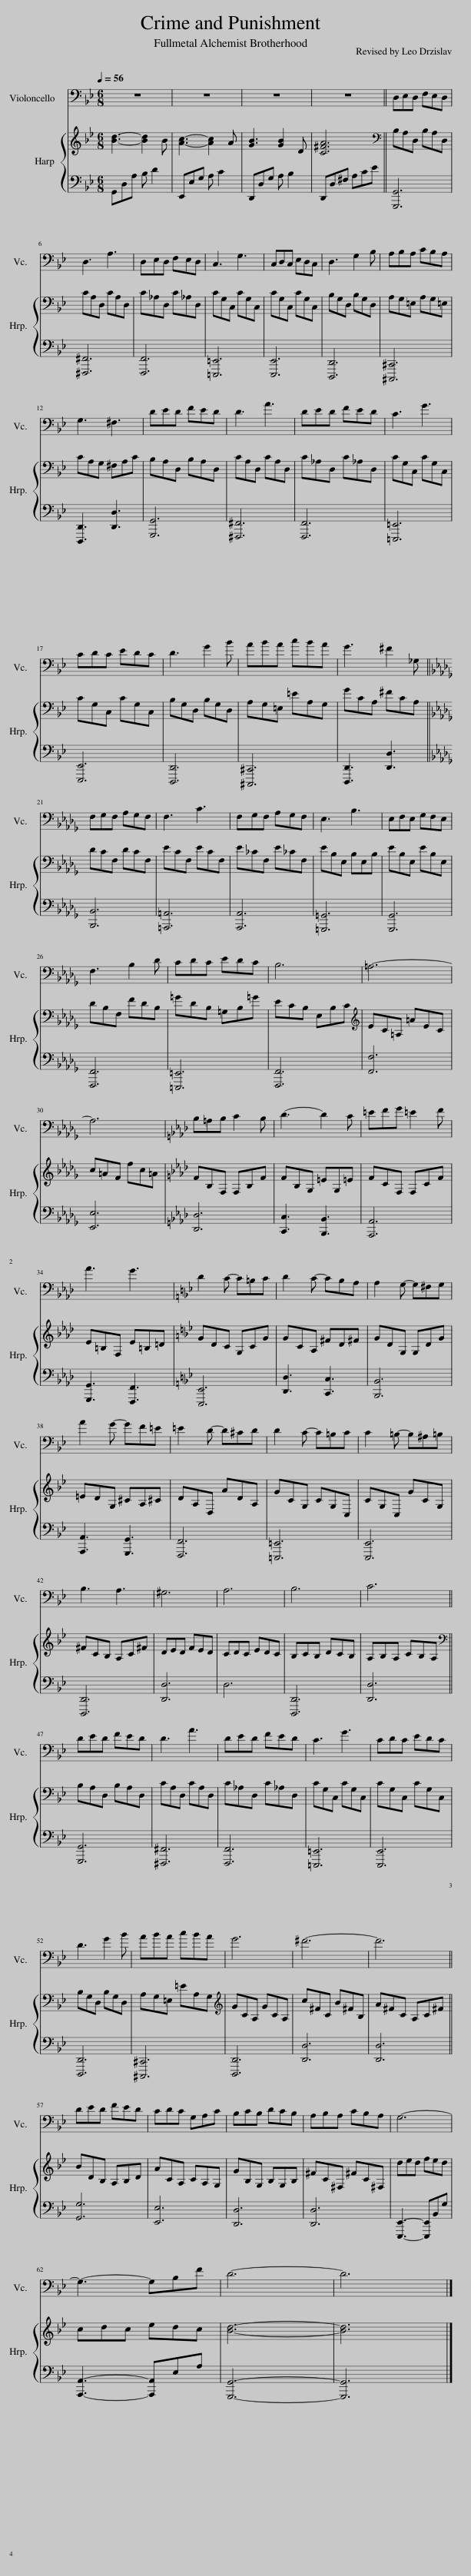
X:1
%%score 1 { 2 | 3 }
L:1/8
Q:1/4=56
M:6/8
I:linebreak $
K:Bb
V:1 bass
V:2 treble
V:3 bass
V:1
 z6 | z6 | z6 | z6 || D,E,D, F,E,D, |$ %5
 D,3 A,3 | D,E,D, F,E,D, | C,3 G,3 | C,D,C, E,D,C, | D,3 G,2 B, | %10
 A,B,A, CB,A, |$ G,3 ^F,3 | DED FED | D3 A3 | DED FED | %15
 C3 G3 |$ CDC EDC | D3 G2 B | ABA cBA | G3 ^F2 _G, ||$ %20
[K:Db] F,G,F, A,G,F, | F,3 C3 | F,G,F, A,G,F, | E,3 B,3 | E,F,E, G,F,E, |$ %25
 F,3 B,2 D | CDC EDC | B,6 | =A,6- |$ A,6 | %30
[K:Ab] B,=A,B, C2 B, | D3- D2 C | =EFG =E2 F |$ A3 G3 |[K:Bb] D2 C- C=B,C | %35
 D2 C- CB,A, | A,2 G,- G,^F,G, |$ A2 G- GF=E | =E2 D- D^CD | D2 C- C=B,C | %40
 C2 =B,- B,^A,=B, |$ B,3 A,3 | ^G,6 | A,6 | B,6 | %45
 C6 ||$ DED FED | D3 A3 | DED FED | C3 G3 | %50
 CDC EDC |$ D3 G2 B | ABA cBA | G6 | ^F6- | %55
 F6 ||$ DED FED | CDC G,A,C | B,CB, DCB, | A,B,A, CB,A, | %60
 G,6- |$ G,3- G,B,F | D6- | D6 |] %64
V:2
 [Bd]3- [Bd]2 B | [Ac]3- [Ac]2 A | [GB]3 [GB]2 D | [C^FA]6 ||[K:bass] B,A,D, B,A,D, |$ %5
 CA,D, CA,D, | C_A,D, C_A,D, | CG,C, CG,C, | CG,C, CG,C, | B,G,D, B,G,D, | %10
 A,G,=E, A,G,=E, |$ CA,G, ^F,A,C | B,A,D, B,A,D, | CA,D, CA,D, | C_A,D, C_A,D, | %15
 CG,C, CG,C, |$ CG,C, CG,C, | B,G,D, B,G,D, | A,G,=E, =EA,G, | GCA, ^FCA, ||$ %20
[K:Db] DCF, DCF, | ECF, ECF, | E_CF, E_CF, | EB,E, B,E,B, | EB,E, EB,E, |$ %25
 DB,F, FDB, | =GDB, =G,B,=G | ECB, E,B,C |[K:treble] EC=A, =AEC |$ c=AF fc=A | %30
[K:Ab] FB,F, F,B,F | FB,G, =EG,=E | FCF, F,CF |$ E=B,F, E=B,=D |[K:Bb] GDC G,CG | %35
 GCA, ^FD^F | GDG, G,DG |$ =EDG, ^CA,^C | DA,D, ADA, | GCG, CG,C, | %40
 CG,C, GCG, |$ ^FCB, A,C^F | DED FED | CDC EDC | B,CB, DCB, | %45
 A,B,A, CB,A, ||$[K:bass] B,A,D, B,A,D, | CA,D, CA,D, | C_A,D, C_A,D, | CG,C, CG,C, | %50
 CG,C, CG,C, |$ B,G,D, B,G,D, | A,G,=E, =EA,G, |[K:treble] GCA, GCA, | c^FC B^FB, | %55
 A^FC A,C^F ||$ BDB, A,B,D | ACA, CA,G, | GB,G, B,G,B, | ^FC^F, ^FC^F, | %60
 ded fed |$ cdc edc | [Bd]6- | [Bd]6 |] %64
V:3
 G,,D,A, B, D2 | E,,E,G, A, C2 | D,,D,G, A, B,2 | D,,D,^F, A,CE || [G,,,G,,]6 |$ %5
 [^F,,,^F,,]6 | [F,,,F,,]6 | [=E,,,=E,,]6 | [E,,,E,,]6 | [D,,,D,,]6 | %10
 [^C,,,^C,,]6 |$ [D,,,D,,]3 [D,,D,]3 | [G,,,G,,]6 | [^F,,,^F,,]6 | [F,,,F,,]6 | %15
 [=E,,,=E,,]6 |$ [E,,,E,,]6 | [D,,,D,,]6 | [^C,,,^C,,]6 | [D,,,D,,]3 [D,,D,]3 ||$ %20
[K:Db] [B,,,B,,]6 | [=A,,,=A,,]6 | [A,,,A,,]6 | [=G,,,=G,,]6 | [G,,,G,,]6 |$ %25
 [F,,,F,,]6 | [=E,,,=E,,]6 | [F,,,F,,]6 | [F,,F,]6 |$ [E,,E,]6 | %30
[K:Ab] [D,,D,]6 | [C,,C,]3 [B,,,B,,]3 | [A,,,A,,]6 |$ [G,,,G,,]3 [F,,,F,,]3 |[K:Bb] [E,,,E,,]6 | %35
 [D,,D,]3 [C,,C,]3 | [B,,,B,,]6 |$ [A,,,A,,]3 [G,,,G,,]3 | [F,,,F,,]6 | [=E,,,=E,,]6 | %40
 [E,,,E,,]6 |$ [D,,,D,,]6 | [D,,D,]6 | D,6 | [D,,,D,,]6 | %45
 [D,,D,]6 ||$ [G,,,G,,]6 | [^F,,,^F,,]6 | [F,,,F,,]6 | [=E,,,=E,,]6 | %50
 [E,,,E,,]6 |$ [D,,,D,,]6 | [^C,,,^C,,]6 | [D,,,D,,]6 | [D,,D,]6 | %55
 [D,,D,]6 ||$ [G,,G,]6 | [E,,E,]6 | [D,,D,]6 | [D,,D,]6 | %60
 [E,,,E,,]3- [E,,,E,,]B,,G, |$ [A,,,A,,]3- [A,,,A,,]E,A, | [G,,,G,,]6- | [G,,,G,,]6 |] %64
